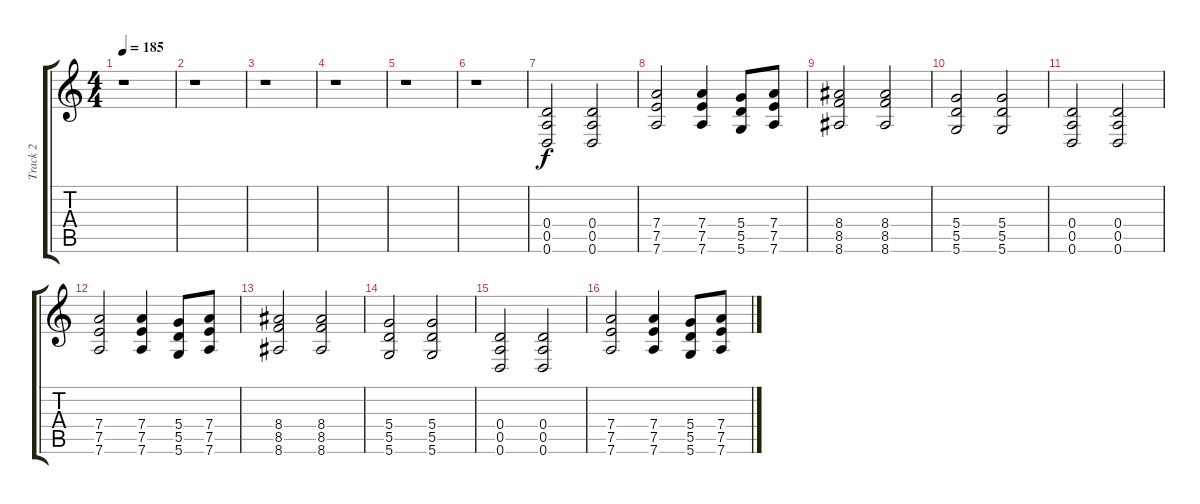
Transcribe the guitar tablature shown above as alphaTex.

\track ("Track 2" "Track 2") {instrument overdrivenguitar}
\staff {score tabs}
\tuning (E4 B3 G3 D3 A2 D2) {hide}
\ts (4 4)
\tempo 185
\clef g2
\ks c
r.1{dy f} |
r.1 |
r.1 |
r.1 |
r.1 |
r.1 |
(0.4 0.5 0.6).2 (0.4 0.5 0.6).2 |
(7.4 7.5 7.6).2 (7.4 7.5 7.6).4 (5.4 5.5 5.6).8 (7.4 7.5 7.6).8 |
(8.4 8.5 8.6).2 (8.4 8.5 8.6).2 |
(5.4 5.5 5.6).2 (5.4 5.5 5.6).2 |
(0.4 0.5 0.6).2 (0.4 0.5 0.6).2 |
(7.4 7.5 7.6).2 (7.4 7.5 7.6).4 (5.4 5.5 5.6).8 (7.4 7.5 7.6).8 |
(8.4 8.5 8.6).2 (8.4 8.5 8.6).2 |
(5.4 5.5 5.6).2 (5.4 5.5 5.6).2 |
(0.4 0.5 0.6).2 (0.4 0.5 0.6).2 |
(7.4 7.5 7.6).2 (7.4 7.5 7.6).4 (5.4 5.5 5.6).8 (7.4 7.5 7.6).8
